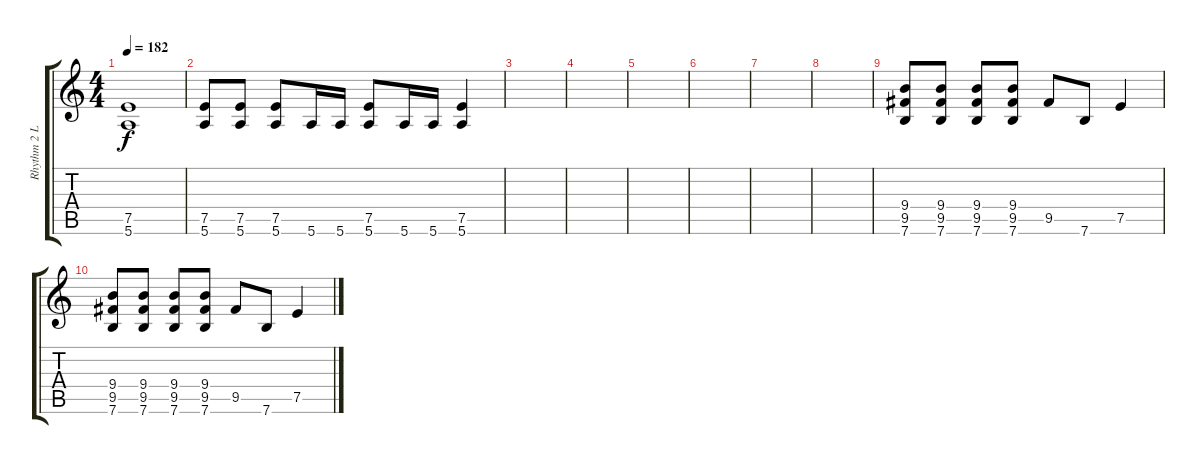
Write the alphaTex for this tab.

\track ("Rhythm 2 L" "Rhythm 2 L") {instrument distortionguitar}
\staff {score tabs}
\tuning (E4 B3 G3 D3 A2 E2) {hide}
\ts (4 4)
\tempo 182
\clef g2
\ks c
(7.5 5.6).1{dy f} |
(7.5 5.6).8 (7.5 5.6).8 (7.5 5.6).8 5.6.16 5.6.16 (7.5 5.6).8 5.6.16 5.6.16 (7.5 5.6).4 |
|
|
|
|
|
|
(9.4 9.5 7.6).8 (9.4 9.5 7.6).8 (9.4 9.5 7.6).8 (9.4 9.5 7.6).8 9.5.8{volume 16} 7.6.8 7.5.4 |
(9.4 9.5 7.6).8{volume 11} (9.4 9.5 7.6).8 (9.4 9.5 7.6).8 (9.4 9.5 7.6).8 9.5.8{volume 16} 7.6.8 7.5.4
